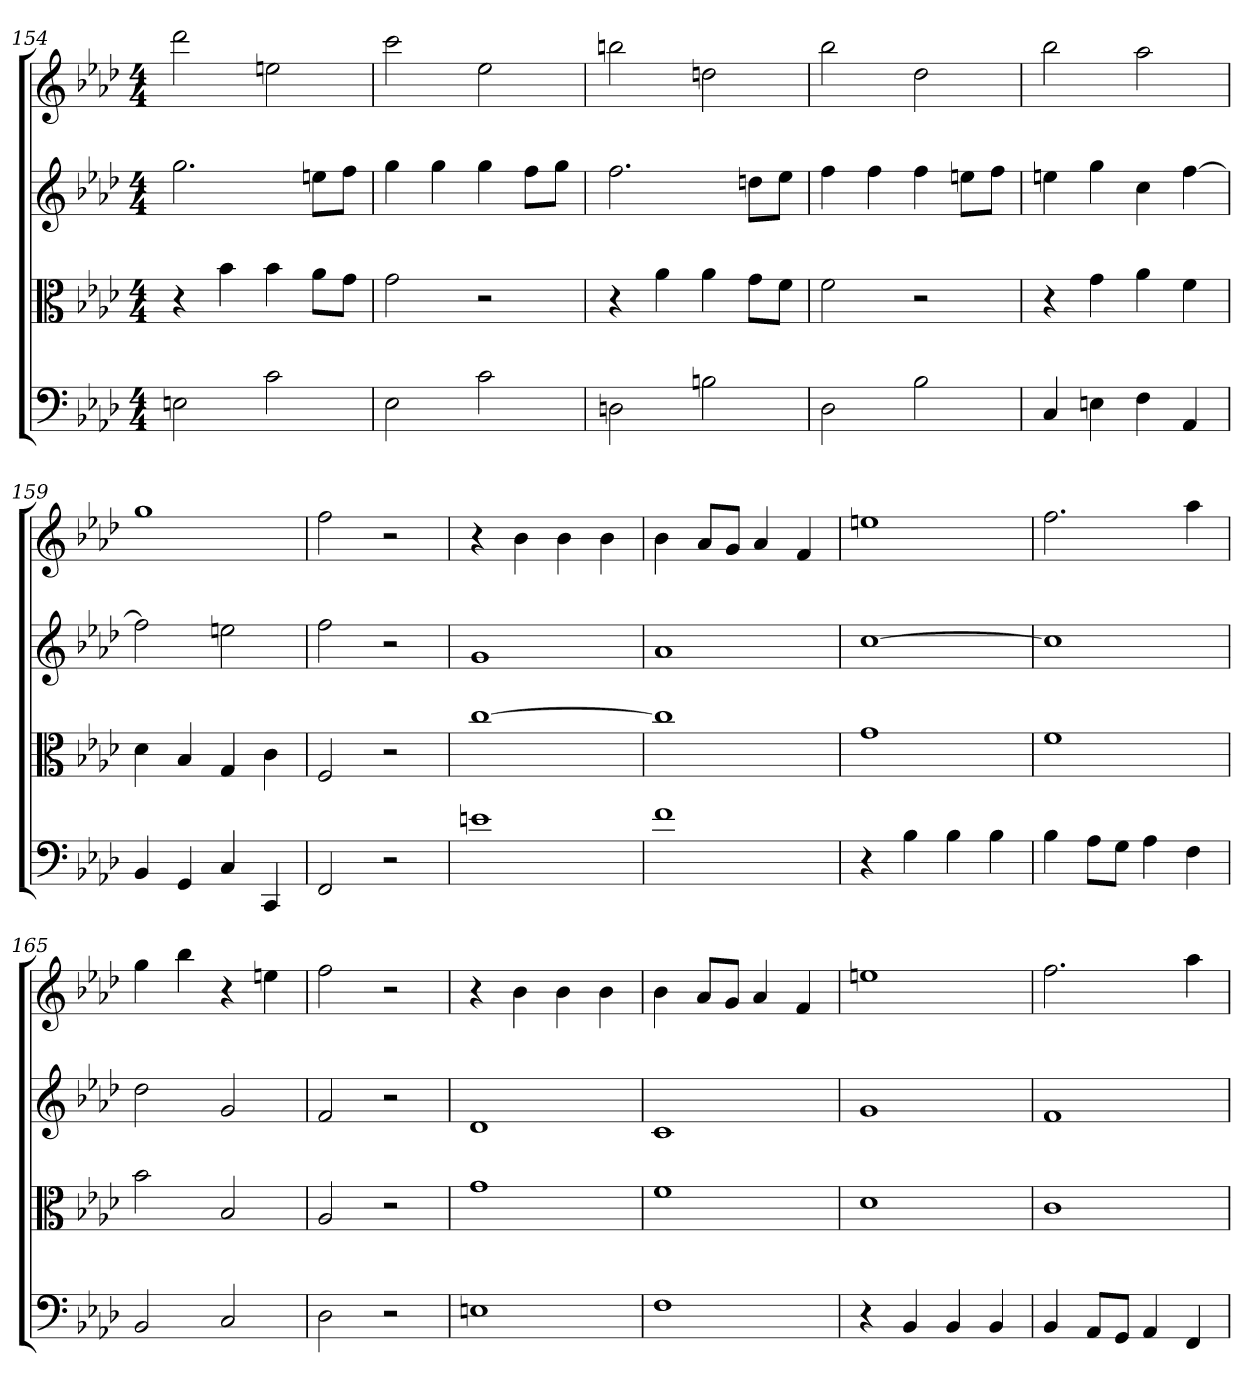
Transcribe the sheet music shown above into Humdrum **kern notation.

**kern	**kern	**kern	**kern
*part4	*part3	*part2	*part1
*staff4	*staff3	*staff2	*staff1
*clefF4	*clefC3	*	*
*k[b-e-a-d-]	*k[b-e-a-d-]	*k[b-e-a-d-]	*k[b-e-a-d-]
*f:	*f:	*f:	*f:
*M4/4	*M4/4	*M4/4	*M4/4
=154	=154	=154	=154
2En	4r	2.gg	2ddd-
.	4b-	.	.
2c	4b-	.	2een
.	8a-\L	8eenL	.
.	8g\J	8ffJ	.
=155	=155	=155	=155
2E-	2g	4gg	2ccc
.	.	4gg	.
2c	2r	4gg	2ee-
.	.	8ffL	.
.	.	8ggJ	.
=156	=156	=156	=156
2Dn	4r	2.ff	2bbn
.	4a-	.	.
2Bn	4a-	.	2ddn
.	8g\L	8ddnL	.
.	8f\J	8ee-J	.
=157	=157	=157	=157
2D-	2f	4ff	2bb-
.	.	4ff	.
2B-	2r	4ff	2dd-
.	.	8eenL	.
.	.	8ffJ	.
=158	=158	=158	=158
4C	4r	4een	2bb-
4En	4g	4gg	.
4F	4a-	4cc	2aa-
4AA-	4f	[4ff	.
=159	=159	=159	=159
4BB-	4d-	2ff]	1gg
4GG	4B-	.	.
4C	4G	2een	.
4CC	4c	.	.
=160	=160	=160	=160
2FF	2F	2ff	2ff
2r	2r	2r	2r
=161	=161	=161	=161
1en	[1cc	1g	4r
.	.	.	4b-
.	.	.	4b-
.	.	.	4b-
=162	=162	=162	=162
1f	1cc]	1a-	4b-
.	.	.	8a-L
.	.	.	8gJ
.	.	.	4a-
.	.	.	4f
=163	=163	=163	=163
4r	1g	[1cc	1een
4B-	.	.	.
4B-	.	.	.
4B-	.	.	.
=164	=164	=164	=164
4B-	1f	1cc]	2.ff
8A-\L	.	.	.
8G\J	.	.	.
4A-	.	.	.
4F	.	.	4aa-
=165	=165	=165	=165
2BB-	2b-	2dd-	4gg
.	.	.	4bb-
2C	2B-	2g	4r
.	.	.	4een
=166	=166	=166	=166
2D-	2A-	2f	2ff
2r	2r	2r	2r
=167	=167	=167	=167
1En	1g	1d-	4r
.	.	.	4b-
.	.	.	4b-
.	.	.	4b-
=168	=168	=168	=168
1F	1f	1c	4b-
.	.	.	8a-L
.	.	.	8gJ
.	.	.	4a-
.	.	.	4f
=169	=169	=169	=169
4r	1d-	1g	1een
4BB-	.	.	.
4BB-	.	.	.
4BB-	.	.	.
=170	=170	=170	=170
4BB-	1c	1f	2.ff
8AA-/L	.	.	.
8GG/J	.	.	.
4AA-	.	.	.
4FF	.	.	4aa-
=	=	=	=
*-	*-	*-	*-
